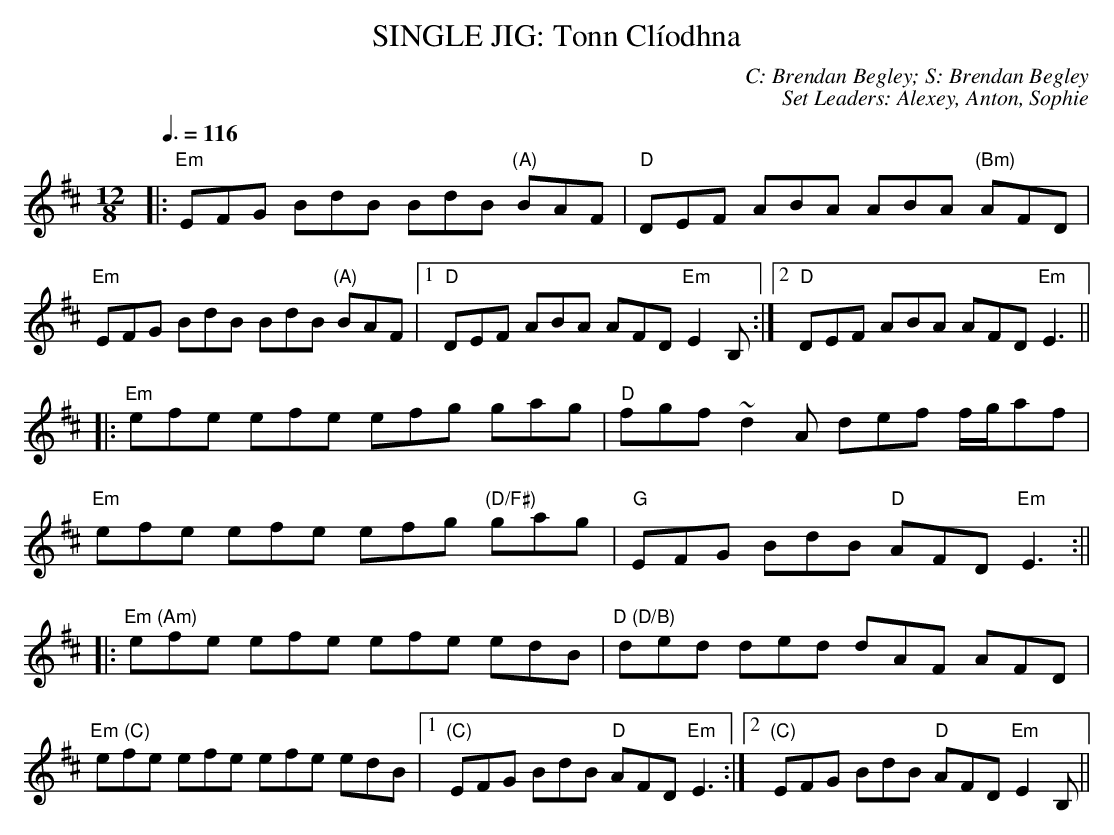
X:1
T: SINGLE JIG: Tonn Clíodhna
C: C: Brendan Begley; S: Brendan Begley
C: Set Leaders: Alexey, Anton, Sophie
M: 12/8
L: 1/8
Q: 3/8=116
K: Edor
|:"Em"EFG BdB BdB "(A)"BAF|"D"DEF ABA ABA "(Bm)"AFD|
"Em"EFG BdB BdB "(A)"BAF|1 "D"DEF ABA AFD "Em"E2 B,:|2 "D"DEF ABA AFD "Em"E3||
|:"Em"efe efe efg gag|"D"fgf ~d2 A def f/g/af|
"Em"efe efe efg "(D/F#)"gag|"G"EFG BdB "D"AFD "Em"E3:||
|:"Em (Am)"efe efe efe edB|"D (D/B)"ded ded dAF AFD|
"Em (C)"efe efe efe edB|1 "(C)"EFG BdB "D"AFD "Em"E3:|2 "(C)"EFG BdB "D"AFD "Em"E2 B,||
